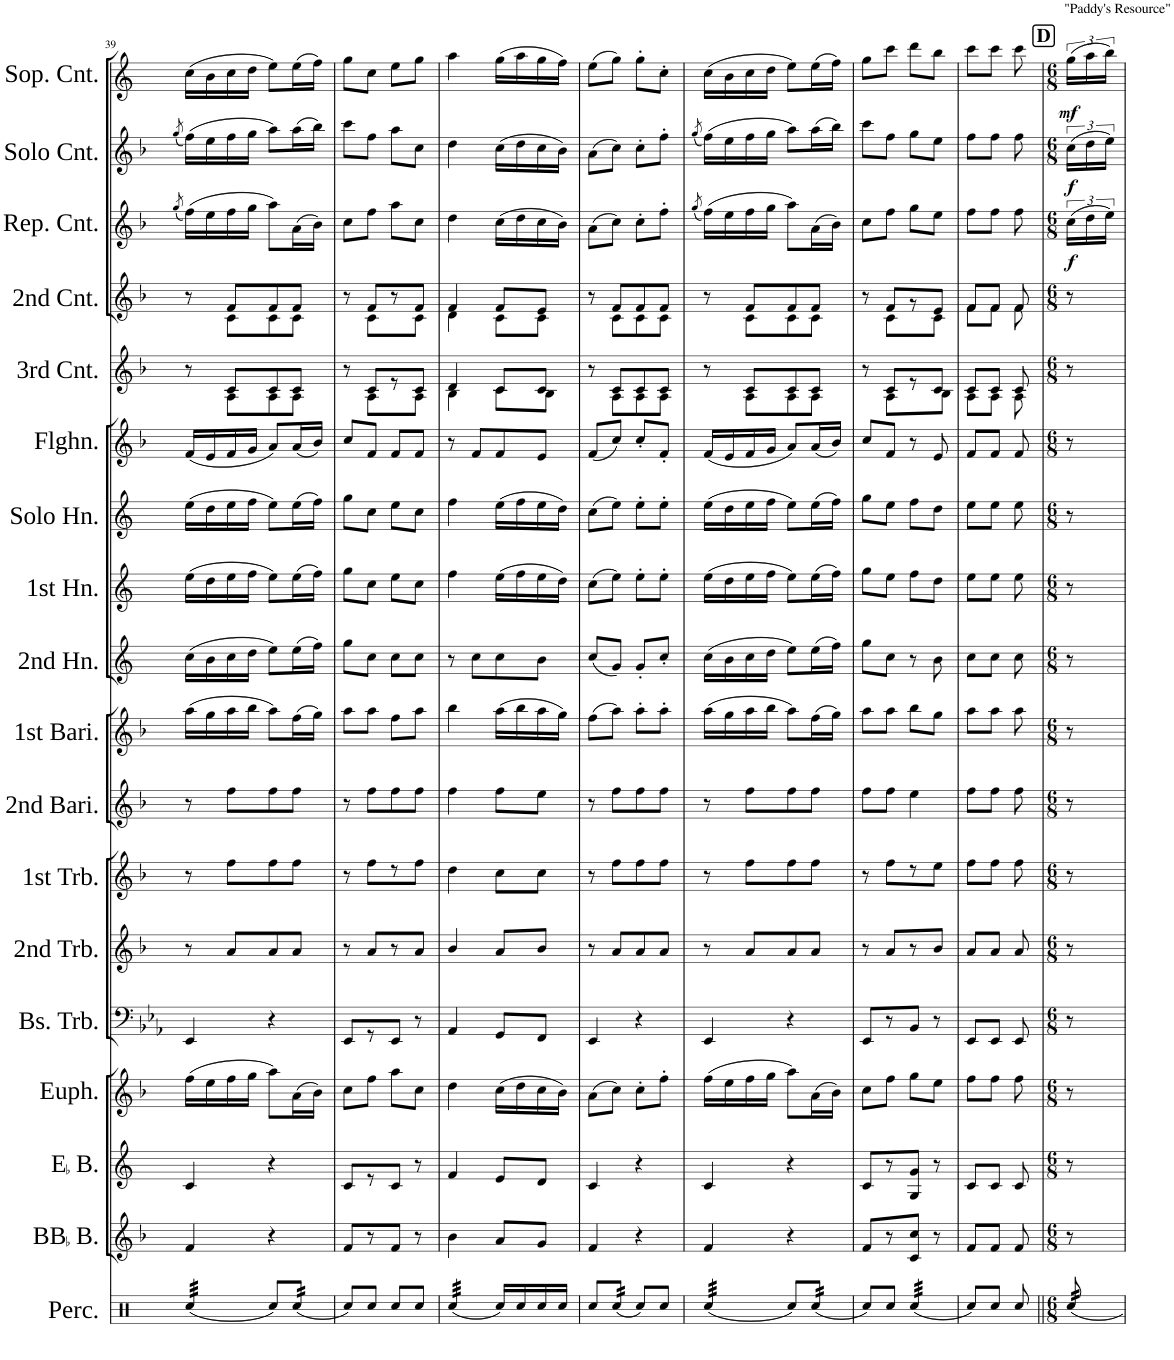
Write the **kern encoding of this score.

**kern	**kern	**kern	**kern	**kern	**kern	**kern	**kern	**kern	**kern	**kern	**kern	**kern	**kern	**kern	**kern	**dynam	**kern	**dynam	**kern	**dynam
*part18	*part17	*part16	*part15	*part14	*part13	*part12	*part11	*part10	*part9	*part8	*part7	*part6	*part5	*part4	*part3	*part3	*part2	*part2	*part1	*part1
*staff18	*staff17	*staff16	*staff15	*staff14	*staff13	*staff12	*staff11	*staff10	*staff9	*staff8	*staff7	*staff6	*staff5	*staff4	*staff3	*staff3	*staff2	*staff2	*staff1	*staff1
*I"Percussion (snare drum)	*I"BBaccidentalFlat Bass	*I"EaccidentalFlat Bass	*I"Euphonium	*I"Bass Trombone	*I"2nd Trombone	*I"1st Trombone	*I"2nd Baritone	*I"1st Baritone	*I"2nd Horn	*I"1st Horn	*I"Solo Horn	*I"Flugel Horn	*I"3rd Cornet	*I"2nd Cornet	*I"Repiano Cornet	*	*I"Solo Cornet	*	*I"Soprano Cornet	*
*I'Perc.	*I'BBaccidentalFlat B.	*I'EaccidentalFlat B.	*I'Euph.	*I'Bs. Trb.	*I'2nd Trb.	*I'1st Trb.	*I'2nd Bari.	*I'1st Bari.	*I'2nd Hn.	*I'1st Hn.	*I'Solo Hn.	*I'Flghn.	*I'3rd Cnt.	*I'2nd Cnt.	*I'Rep. Cnt.	*	*I'Solo Cnt.	*	*I'Sop. Cnt.	*
!!LO:PB:g=z
*clefX	*clefG2	*clefG2	*clefG2	*clefF4	*clefG2	*clefG2	*clefG2	*clefG2	*clefG2	*clefG2	*clefG2	*clefG2	*clefG2	*clefG2	*clefG2	*	*clefG2	*	*clefG2	*
*	*Trd15c26	*Trd12c21	*Trd8c14	*	*Trd8c14	*Trd8c14	*Trd8c14	*Trd8c14	*Trd5c9	*Trd5c9	*Trd5c9	*Trd1c2	*Trd1c2	*Trd1c2	*Trd1c2	*	*Trd1c2	*	*Trd-2c-3	*
*k[]	*k[b-]	*k[]	*k[b-]	*k[b-e-a-]	*k[b-]	*k[b-]	*k[b-]	*k[b-]	*k[]	*k[]	*k[]	*k[b-]	*k[b-]	*k[b-]	*k[b-]	*	*k[b-]	*	*k[]	*
*M2/4	*M2/4	*M2/4	*M2/4	*M2/4	*M2/4	*M2/4	*M2/4	*M2/4	*M2/4	*M2/4	*M2/4	*M2/4	*M2/4	*M2/4	*M2/4	*	*M2/4	*	*M2/4	*
=39	=39	=39	=39	=39	=39	=39	=39	=39	=39	=39	=39	=39	=39	=39	=39	=39	=39	=39	=39	=39
.	.	.	.	.	.	.	.	.	.	.	.	.	.	.	(8qgg/	.	(8qgg/	.	.	.
*	*	*	*	*	*	*	*	*	*	*	*	*	*^	*^	*	*	*	*	*	*
*tremolo	*	*	*	*	*	*	*	*	*	*	*	*	*	*	*	*	*	*	*	*	*	*
(32Rcc/LLL	4f/	4c/	(16ff\LL	4EE-/	8r	8r	8r	(16aa\LL	(16cc\LL	(16ee\LL	(16ee\LL	(16f/LL	8r	8ryy	8r	8ryy	(16ff\LL)	.	(16ff\LL)	.	(16cc\LL	.
(32Rcc/	.	.	.	.	.	.	.	.	.	.	.	.	.	.	.	.	.	.	.	.	.	.
(32Rcc/	.	.	16ee\	.	.	.	.	16gg\	16b\	16dd\	16dd\	16e/	.	.	.	.	16ee\	.	16ee\	.	16b\	.
(32Rcc/	.	.	.	.	.	.	.	.	.	.	.	.	.	.	.	.	.	.	.	.	.	.
(32Rcc/	.	.	16ff\	.	8a/L	8ff\L	8ff\L	16aa\	16cc\	16ee\	16ee\	16f/	8c/L	8A\L	8f/L	8c\L	16ff\	.	16ff\	.	16cc\	.
(32Rcc/	.	.	.	.	.	.	.	.	.	.	.	.	.	.	.	.	.	.	.	.	.	.
(32Rcc/	.	.	16gg\JJ	.	.	.	.	16bb-\JJ	16dd\JJ	16ff\JJ	16ff\JJ	16g/JJ	.	.	.	.	16gg\JJ	.	16gg\JJ	.	16dd\JJ	.
(32Rcc/JJJ	.	.	.	.	.	.	.	.	.	.	.	.	.	.	.	.	.	.	.	.	.	.
*Xtremolo	*	*	*	*	*	*	*	*	*	*	*	*	*	*	*	*	*	*	*	*	*	*
8Rcc/L)	4r	4r	8aa\L)	4r	8a/	8ff\	8ff\	8aa\L)	8ee\L)	8ee\L)	8ee\L)	8a/L)	8c/	8A\	8f/	8c\	8aa\L)	.	8aa\L)	.	8ee\L)	.
*tremolo	*	*	*	*	*	*	*	*	*	*	*	*	*	*	*	*	*	*	*	*	*	*
(32Rcc/	.	.	(16a\L	.	8a/J	8ff\J	8ff\J	(16ff\L	(16ee\L	(16ee\L	(16ee\L	(16a/L	8c/J	8A\J	8f/J	8c\J	(16a\L	.	(16aa\L	.	(16ee\L	.
(32Rcc/	.	.	.	.	.	.	.	.	.	.	.	.	.	.	.	.	.	.	.	.	.	.
(32Rcc/	.	.	16b-\JJ)	.	.	.	.	16gg\JJ)	16ff\JJ)	16ff\JJ)	16ff\JJ)	16b-/JJ)	.	.	.	.	16b-\JJ)	.	16bb-\JJ)	.	16ff\JJ)	.
(32Rcc/JJJ	.	.	.	.	.	.	.	.	.	.	.	.	.	.	.	.	.	.	.	.	.	.
*Xtremolo	*	*	*	*	*	*	*	*	*	*	*	*	*	*	*	*	*	*	*	*	*	*
=40	=40	=40	=40	=40	=40	=40	=40	=40	=40	=40	=40	=40	=40	=40	=40	=40	=40	=40	=40	=40	=40	=40
8Rcc/L)	8f/L	8c/L	8cc\L	8EE-/L	8r	8r	8r	8aa\L	8gg\L	8gg\L	8gg\L	8cc/L	8r	8ryy	8r	8ryy	8cc\L	.	8ccc\L	.	8gg\L	.
8Rcc/J	8r	8r	8ff\J	8r	8a/L	8ff\L	8ff\L	8aa\J	8cc\J	8cc\J	8cc\J	8f/J	8c/L	8A\L	8f/L	8c\L	8ff\J	.	8ff\J	.	8cc\J	.
8Rcc/L	8f/J	8c/J	8aa\L	8EE-/J	8r	8r	8ff\	8ff\L	8cc\L	8ee\L	8ee\L	8f/L	8r	8ryy	8r	8ryy	8aa\L	.	8aa\L	.	8ee\L	.
8Rcc/J	8r	8r	8cc\J	8r	8a/J	8ff\J	8ff\J	8aa\J	8cc\J	8cc\J	8cc\J	8f/J	8c/J	8A\J	8f/J	8c\J	8cc\J	.	8cc\J	.	8gg\J	.
=41	=41	=41	=41	=41	=41	=41	=41	=41	=41	=41	=41	=41	=41	=41	=41	=41	=41	=41	=41	=41	=41	=41
*tremolo	*	*	*	*	*	*	*	*	*	*	*	*	*	*	*	*	*	*	*	*	*	*
(32Rcc/LLL	4b-\	4f/	4dd\	4AA-/	4b-/	4dd\	4ff\	4bb-\	8r	4ff\	4ff\	8r	4d/	4B-\	4f/	4d\	4dd\	.	4dd\	.	4aa\	.
(32Rcc/	.	.	.	.	.	.	.	.	.	.	.	.	.	.	.	.	.	.	.	.	.	.
(32Rcc/	.	.	.	.	.	.	.	.	.	.	.	.	.	.	.	.	.	.	.	.	.	.
(32Rcc/	.	.	.	.	.	.	.	.	.	.	.	.	.	.	.	.	.	.	.	.	.	.
(32Rcc/	.	.	.	.	.	.	.	.	8cc\L	.	.	8f/L	.	.	.	.	.	.	.	.	.	.
(32Rcc/	.	.	.	.	.	.	.	.	.	.	.	.	.	.	.	.	.	.	.	.	.	.
(32Rcc/	.	.	.	.	.	.	.	.	.	.	.	.	.	.	.	.	.	.	.	.	.	.
(32Rcc/JJJ	.	.	.	.	.	.	.	.	.	.	.	.	.	.	.	.	.	.	.	.	.	.
*Xtremolo	*	*	*	*	*	*	*	*	*	*	*	*	*	*	*	*	*	*	*	*	*	*
16Rcc/LL)	8a/L	8e/L	(16cc\LL	8GG/L	8a/L	8cc\L	8ff\L	(16aa\LL	8cc\	(16ee\LL	(16ee\LL	8f/	8c/L	8c\L	8f/L	8c\L	(16cc\LL	.	(16cc\LL	.	(16gg\LL	.
16Rcc/	.	.	16dd\	.	.	.	.	16bb-\	.	16ff\	16ff\	.	.	.	.	.	16dd\	.	16dd\	.	16aa\	.
16Rcc/	8g/J	8d/J	16cc\	8FF/J	8b-/J	8cc\J	8ee\J	16aa\	8b\J	16ee\	16ee\	8e/J	8c/J	8B-\J	8e/J	8c\J	16cc\	.	16cc\	.	16gg\	.
16Rcc/JJ	.	.	16b-\JJ)	.	.	.	.	16gg\JJ)	.	16dd\JJ)	16dd\JJ)	.	.	.	.	.	16b-\JJ)	.	16b-\JJ)	.	16ff\JJ)	.
=42	=42	=42	=42	=42	=42	=42	=42	=42	=42	=42	=42	=42	=42	=42	=42	=42	=42	=42	=42	=42	=42	=42
8Rcc/L	4f/	4c/	(8a\L	4EE-/	8r	8r	8r	(8ff\L	(8cc/L	(8cc\L	(8cc\L	(8f/L	8r	8ryy	8r	8ryy	(8a\L	.	(8a\L	.	(8ee\L	.
*tremolo	*	*	*	*	*	*	*	*	*	*	*	*	*	*	*	*	*	*	*	*	*	*
(32Rcc/	.	.	8cc\J)	.	8a/L	8ff\L	8ff\L	8aa\J)	8g/J)	8ee\J)	8ee\J)	8cc/J)	8c/L	8A\L	8f/L	8c\L	8cc\J)	.	8cc\J)	.	8gg\J)	.
(32Rcc/	.	.	.	.	.	.	.	.	.	.	.	.	.	.	.	.	.	.	.	.	.	.
(32Rcc/	.	.	.	.	.	.	.	.	.	.	.	.	.	.	.	.	.	.	.	.	.	.
(32Rcc/JJJ	.	.	.	.	.	.	.	.	.	.	.	.	.	.	.	.	.	.	.	.	.	.
*Xtremolo	*	*	*	*	*	*	*	*	*	*	*	*	*	*	*	*	*	*	*	*	*	*
8Rcc/L)	4r	4r	8cc'\L	4r	8a/	8ff\	8ff\	8aa'\L	8g'/L	8ee'\L	8ee'\L	8cc'/L	8c/	8A\	8f/	8c\	8cc'\L	.	8cc'\L	.	8gg'\L	.
8Rcc/J	.	.	8ff'\J	.	8a/J	8ff\J	8ff\J	8aa'\J	8cc'/J	8ee'\J	8ee'\J	8f'/J	8c/J	8A\J	8f/J	8c\J	8ff'\J	.	8ff'\J	.	8cc'\J	.
=43	=43	=43	=43	=43	=43	=43	=43	=43	=43	=43	=43	=43	=43	=43	=43	=43	=43	=43	=43	=43	=43	=43
.	.	.	.	.	.	.	.	.	.	.	.	.	.	.	.	.	(8qgg/	.	(8qgg/	.	.	.
*tremolo	*	*	*	*	*	*	*	*	*	*	*	*	*	*	*	*	*	*	*	*	*	*
(32Rcc/LLL	4f/	4c/	(16ff\LL	4EE-/	8r	8r	8r	(16aa\LL	(16cc\LL	(16ee\LL	(16ee\LL	(16f/LL	8r	8ryy	8r	8ryy	(16ff\LL)	.	(16ff\LL)	.	(16cc\LL	.
(32Rcc/	.	.	.	.	.	.	.	.	.	.	.	.	.	.	.	.	.	.	.	.	.	.
(32Rcc/	.	.	16ee\	.	.	.	.	16gg\	16b\	16dd\	16dd\	16e/	.	.	.	.	16ee\	.	16ee\	.	16b\	.
(32Rcc/	.	.	.	.	.	.	.	.	.	.	.	.	.	.	.	.	.	.	.	.	.	.
(32Rcc/	.	.	16ff\	.	8a/L	8ff\L	8ff\L	16aa\	16cc\	16ee\	16ee\	16f/	8c/L	8A\L	8f/L	8c\L	16ff\	.	16ff\	.	16cc\	.
(32Rcc/	.	.	.	.	.	.	.	.	.	.	.	.	.	.	.	.	.	.	.	.	.	.
(32Rcc/	.	.	16gg\JJ	.	.	.	.	16bb-\JJ	16dd\JJ	16ff\JJ	16ff\JJ	16g/JJ	.	.	.	.	16gg\JJ	.	16gg\JJ	.	16dd\JJ	.
(32Rcc/JJJ	.	.	.	.	.	.	.	.	.	.	.	.	.	.	.	.	.	.	.	.	.	.
*Xtremolo	*	*	*	*	*	*	*	*	*	*	*	*	*	*	*	*	*	*	*	*	*	*
8Rcc/L)	4r	4r	8aa\L)	4r	8a/	8ff\	8ff\	8aa\L)	8ee\L)	8ee\L)	8ee\L)	8a/L)	8c/	8A\	8f/	8c\	8aa\L)	.	8aa\L)	.	8ee\L)	.
*tremolo	*	*	*	*	*	*	*	*	*	*	*	*	*	*	*	*	*	*	*	*	*	*
(32Rcc/	.	.	(16a\L	.	8a/J	8ff\J	8ff\J	(16ff\L	(16ee\L	(16ee\L	(16ee\L	(16a/L	8c/J	8A\J	8f/J	8c\J	(16a\L	.	(16aa\L	.	(16ee\L	.
(32Rcc/	.	.	.	.	.	.	.	.	.	.	.	.	.	.	.	.	.	.	.	.	.	.
(32Rcc/	.	.	16b-\JJ)	.	.	.	.	16gg\JJ)	16ff\JJ)	16ff\JJ)	16ff\JJ)	16b-/JJ)	.	.	.	.	16b-\JJ)	.	16bb-\JJ)	.	16ff\JJ)	.
(32Rcc/JJJ	.	.	.	.	.	.	.	.	.	.	.	.	.	.	.	.	.	.	.	.	.	.
*Xtremolo	*	*	*	*	*	*	*	*	*	*	*	*	*	*	*	*	*	*	*	*	*	*
=44	=44	=44	=44	=44	=44	=44	=44	=44	=44	=44	=44	=44	=44	=44	=44	=44	=44	=44	=44	=44	=44	=44
*	*^	*^	*	*	*	*	*	*	*	*	*	*	*	*	*	*	*	*	*	*	*	*
8Rcc/L)	8f/L	8ryy	8c/L	8ryy	8cc\L	8EE-/L	8r	8r	8ff\L	8aa\L	8gg\L	8gg\L	8gg\L	8cc/L	8r	8ryy	8r	8ryy	8cc\L	.	8ccc\L	.	8gg\L	.
8Rcc/J	8r	8ryy	8r	8ryy	8ff\J	8r	8a/L	8ff\L	8ff\J	8aa\J	8cc\J	8ee\J	8ee\J	8f/J	8c/L	8A\L	8f/L	8c\L	8ff\J	.	8ff\J	.	8ccc\J	.
*tremolo	*	*	*	*	*	*	*	*	*	*	*	*	*	*	*	*	*	*	*	*	*	*	*	*
(32Rcc/LLL	8cc/J	8c/	8g/J	8G/	8gg\L	8BB-/J	8r	8r	4ee\	8bb-\L	8r	8ff\L	8ff\L	8r	8r	8ryy	8r	8ryy	8gg\L	.	8gg\L	.	8ddd\L	.
(32Rcc/	.	.	.	.	.	.	.	.	.	.	.	.	.	.	.	.	.	.	.	.	.	.	.	.
(32Rcc/	.	.	.	.	.	.	.	.	.	.	.	.	.	.	.	.	.	.	.	.	.	.	.	.
(32Rcc/	.	.	.	.	.	.	.	.	.	.	.	.	.	.	.	.	.	.	.	.	.	.	.	.
(32Rcc/	8r	8ryy	8r	8ryy	8ee\J	8r	8b-/J	8ee\J	.	8gg\J	8b\	8dd\J	8dd\J	8e/	8c/J	8B-\J	8e/J	8c\J	8ee\J	.	8ee\J	.	8bb\J	.
(32Rcc/	.	.	.	.	.	.	.	.	.	.	.	.	.	.	.	.	.	.	.	.	.	.	.	.
(32Rcc/	.	.	.	.	.	.	.	.	.	.	.	.	.	.	.	.	.	.	.	.	.	.	.	.
(32Rcc/JJJ	.	.	.	.	.	.	.	.	.	.	.	.	.	.	.	.	.	.	.	.	.	.	.	.
*Xtremolo	*	*	*	*	*	*	*	*	*	*	*	*	*	*	*	*	*	*	*	*	*	*	*	*
*	*v	*v	*	*	*	*	*	*	*	*	*	*	*	*	*	*	*	*	*	*	*	*	*	*
*	*	*v	*v	*	*	*	*	*	*	*	*	*	*	*	*	*	*	*	*	*	*	*	*
=45	=45	=45	=45	=45	=45	=45	=45	=45	=45	=45	=45	=45	=45	=45	=45	=45	=45	=45	=45	=45	=45	=45
8Rcc/L)	8f/L	8c/L	8ff\L	8EE-/L	8a/L	8ff\L	8ff\L	8aa\L	8cc\L	8ee\L	8ee\L	8f/L	8c/L	8A\L	8f/L	8f\L	8ff\L	.	8ff\L	.	8ccc\L	.
8Rcc/J	8f/J	8c/J	8ff\J	8EE-/J	8a/J	8ff\J	8ff\J	8aa\J	8cc\J	8ee\J	8ee\J	8f/J	8c/J	8A\J	8f/J	8f\J	8ff\J	.	8ff\J	.	8ccc\J	.
8Rcc/	8f/	8c/	8ff\	8EE-/	8a/	8ff\	8ff\	8aa\	8cc\	8ee\	8ee\	8f/	8c/	8A\	8f/	8f\	8ff\	.	8ff\	.	8ccc\	.
*	*	*	*	*	*	*	*	*	*	*	*	*	*v	*v	*	*	*	*	*	*	*	*
*	*	*	*	*	*	*	*	*	*	*	*	*	*	*v	*v	*	*	*	*	*	*
!!LO:REH:place=s1:a:B:cj:fs=14:t=D
=46	=46	=46	=46	=46	=46	=46	=46	=46	=46	=46	=46	=46	=46	=46	=46	=46	=46	=46	=46	=46
*M6/8	*M6/8	*M6/8	*M6/8	*M6/8	*M6/8	*M6/8	*M6/8	*M6/8	*M6/8	*M6/8	*M6/8	*M6/8	*M6/8	*M6/8	*M6/8	*	*M6/8	*	*M6/8	*
*	*	*	*	*	*	*	*	*	*	*	*	*	*^	*^	*	*	*	*	*	*
!	!	!	!	!	!	!	!	!	!	!	!	!	!	!	!	!	!	!	!	!	!LO:TX:a:t="Paddy's Resource"	!
!	!	!	!	!	!	!	!	!	!	!	!	!	!	!	!	!	!	!LO:DY:b	!	!LO:DY:b	!	!LO:DY:b
*	*	*	*	*	*	*	*	*	*	*	*	*	*v	*v	*	*	*	*	*	*	*	*
*	*	*	*	*	*	*	*	*	*	*	*	*	*	*v	*v	*	*	*	*	*	*
*tremolo	*	*	*	*	*	*	*	*	*	*	*	*	*	*	*	*	*	*	*	*
32Rcc/	8r	8r	8r	8r	8r	8r	8r	8r	8r	8r	8r	8r	8r	8r	(24cc\LL	f	(24cc\LL	f	(24gg\LL	mf
32Rcc/	.	.	.	.	.	.	.	.	.	.	.	.	.	.	.	.	.	.	.	.
.	.	.	.	.	.	.	.	.	.	.	.	.	.	.	24dd\	.	24dd\	.	24aa\	.
32Rcc/	.	.	.	.	.	.	.	.	.	.	.	.	.	.	.	.	.	.	.	.
.	.	.	.	.	.	.	.	.	.	.	.	.	.	.	24ee\JJ)	.	24ee\JJ)	.	24bb\JJ)	.
32Rcc/	.	.	.	.	.	.	.	.	.	.	.	.	.	.	.	.	.	.	.	.
*Xtremolo	*	*	*	*	*	*	*	*	*	*	*	*	*	*	*	*	*	*	*	*
=	=	=	=	=	=	=	=	=	=	=	=	=	=	=	=	=	=	=	=	=
*-	*-	*-	*-	*-	*-	*-	*-	*-	*-	*-	*-	*-	*-	*-	*-	*-	*-	*-	*-	*-
